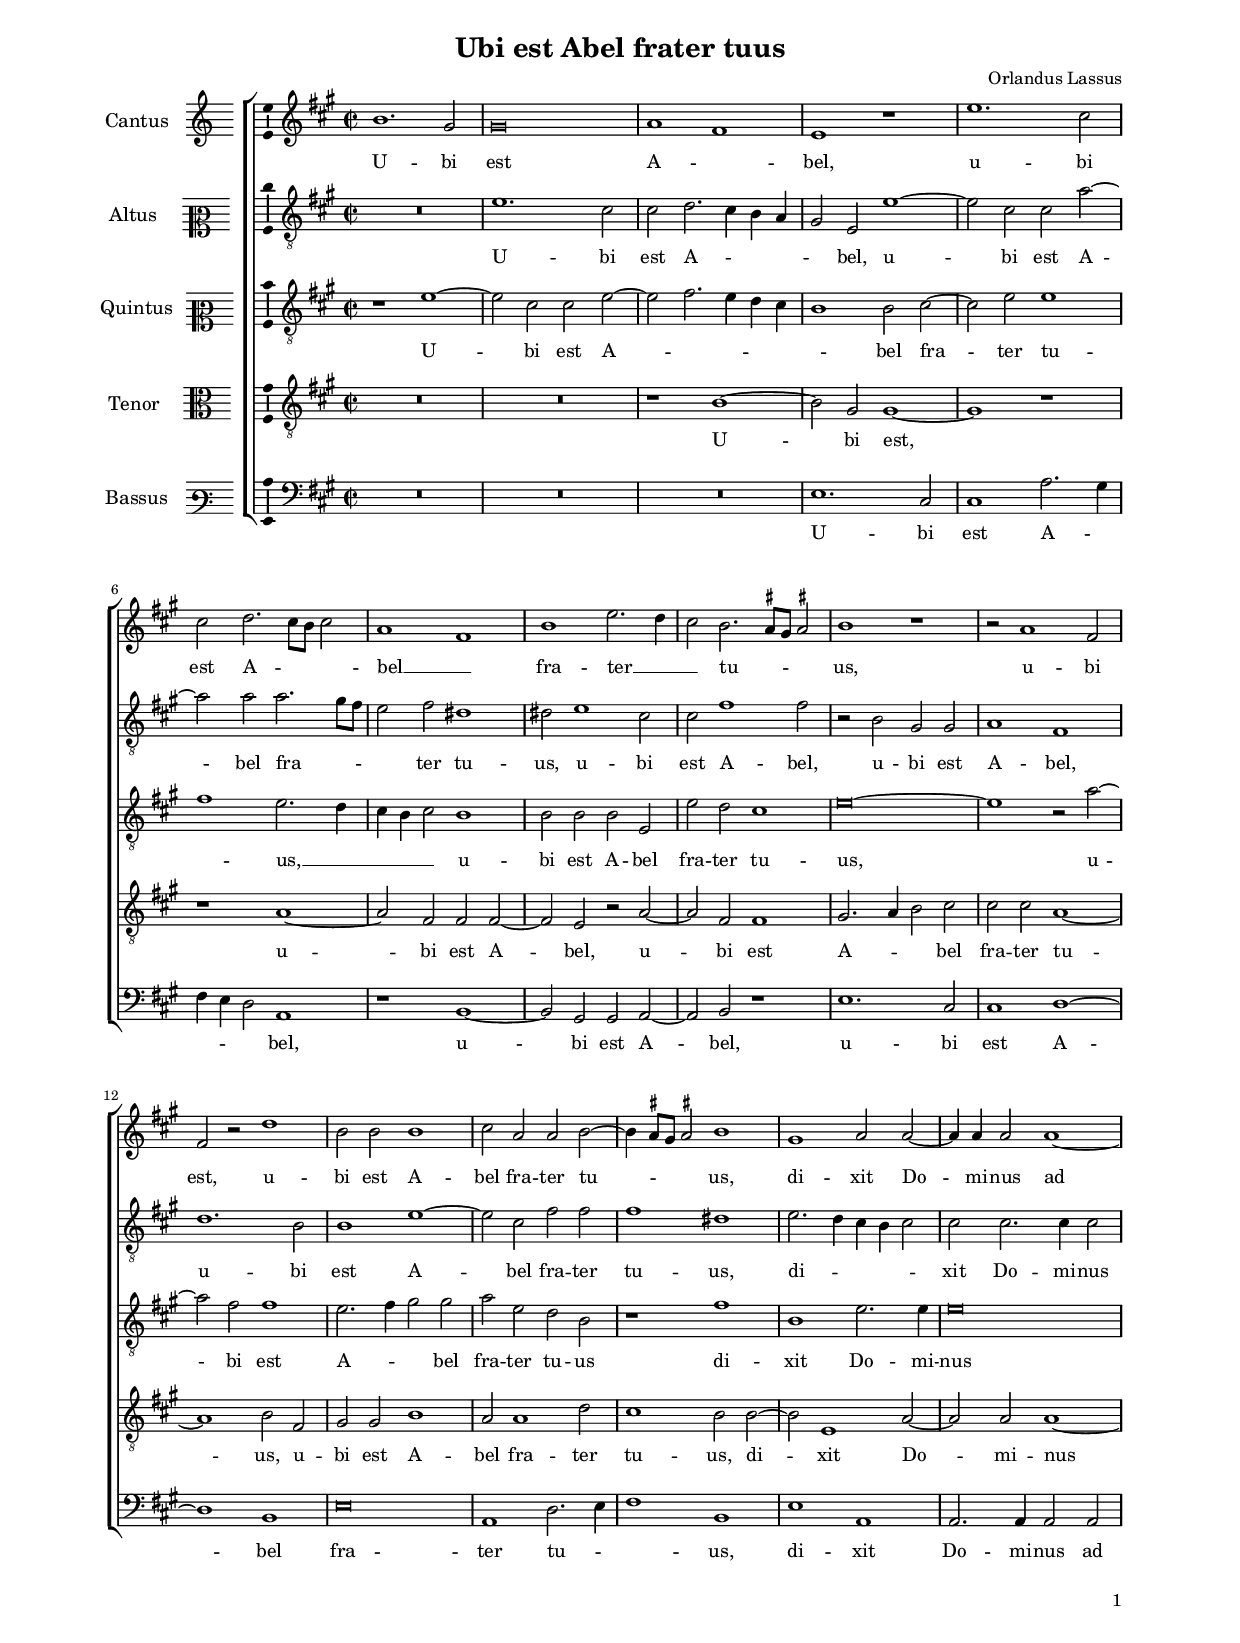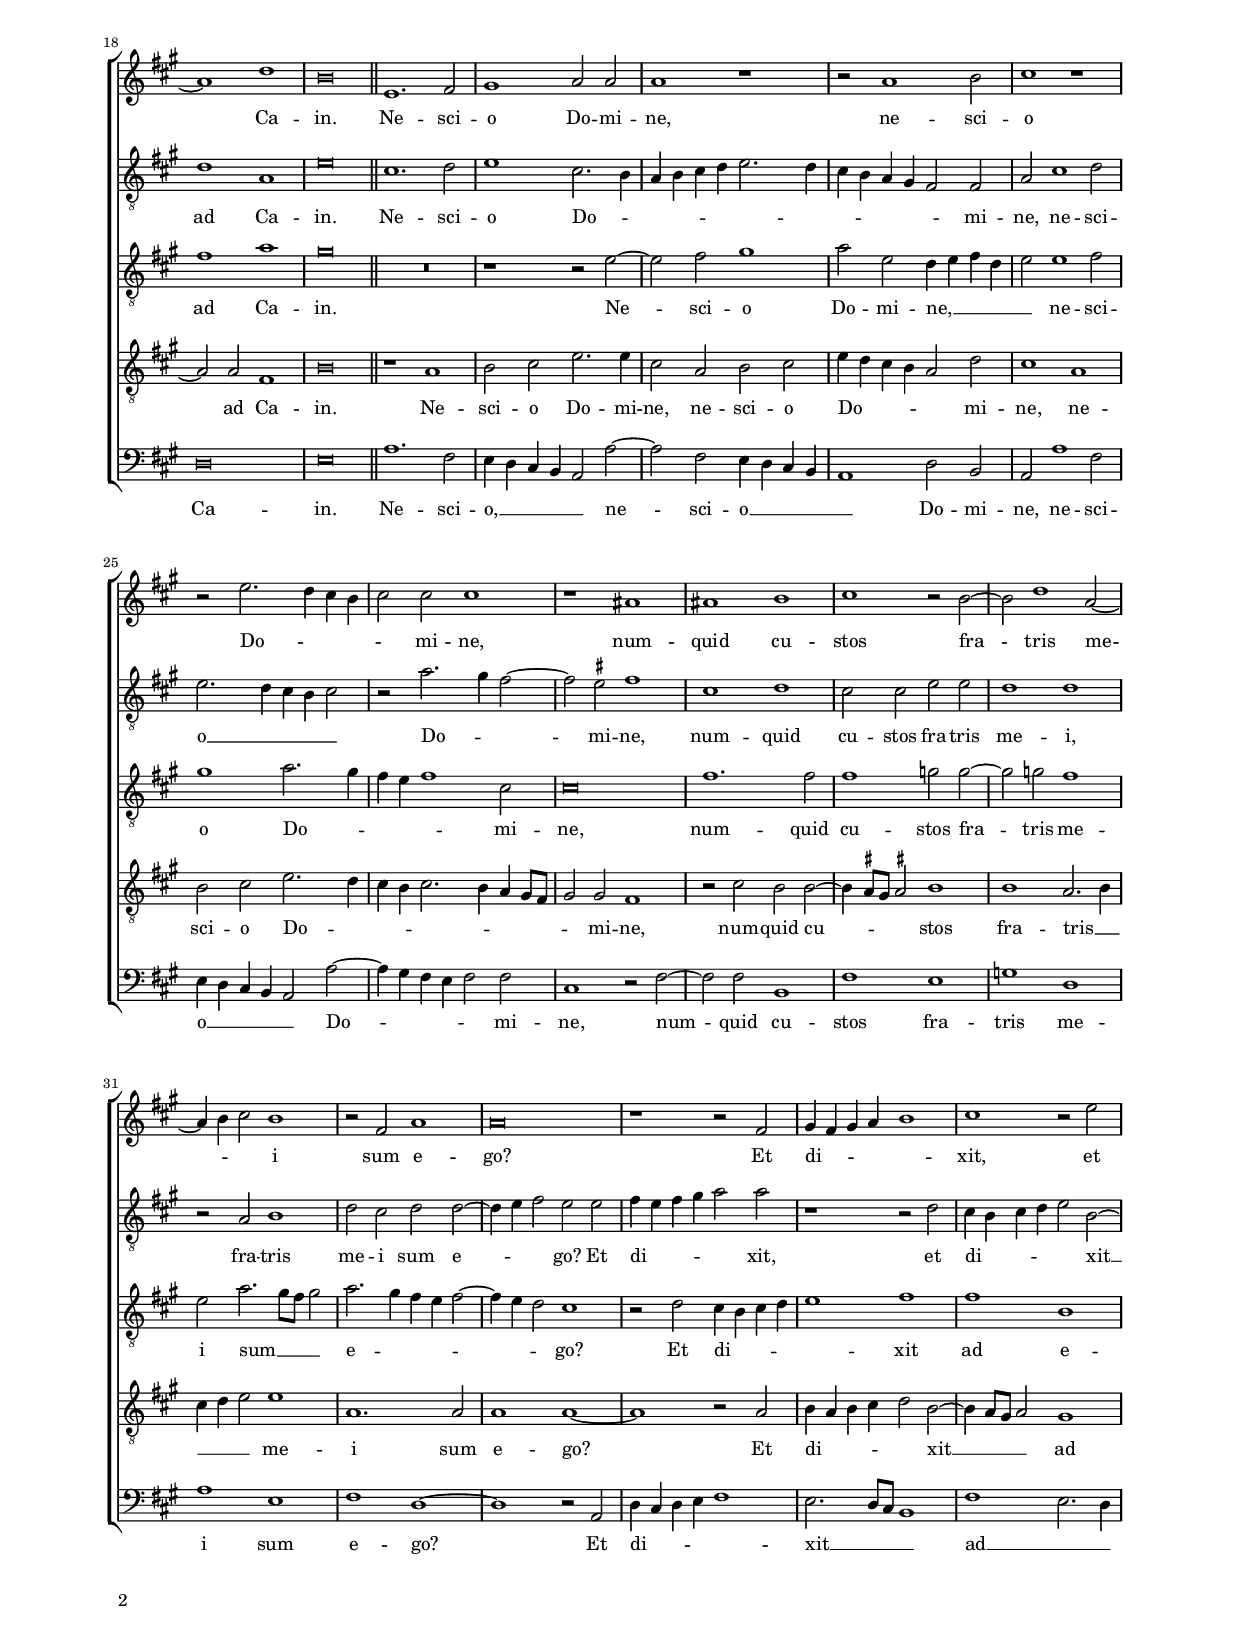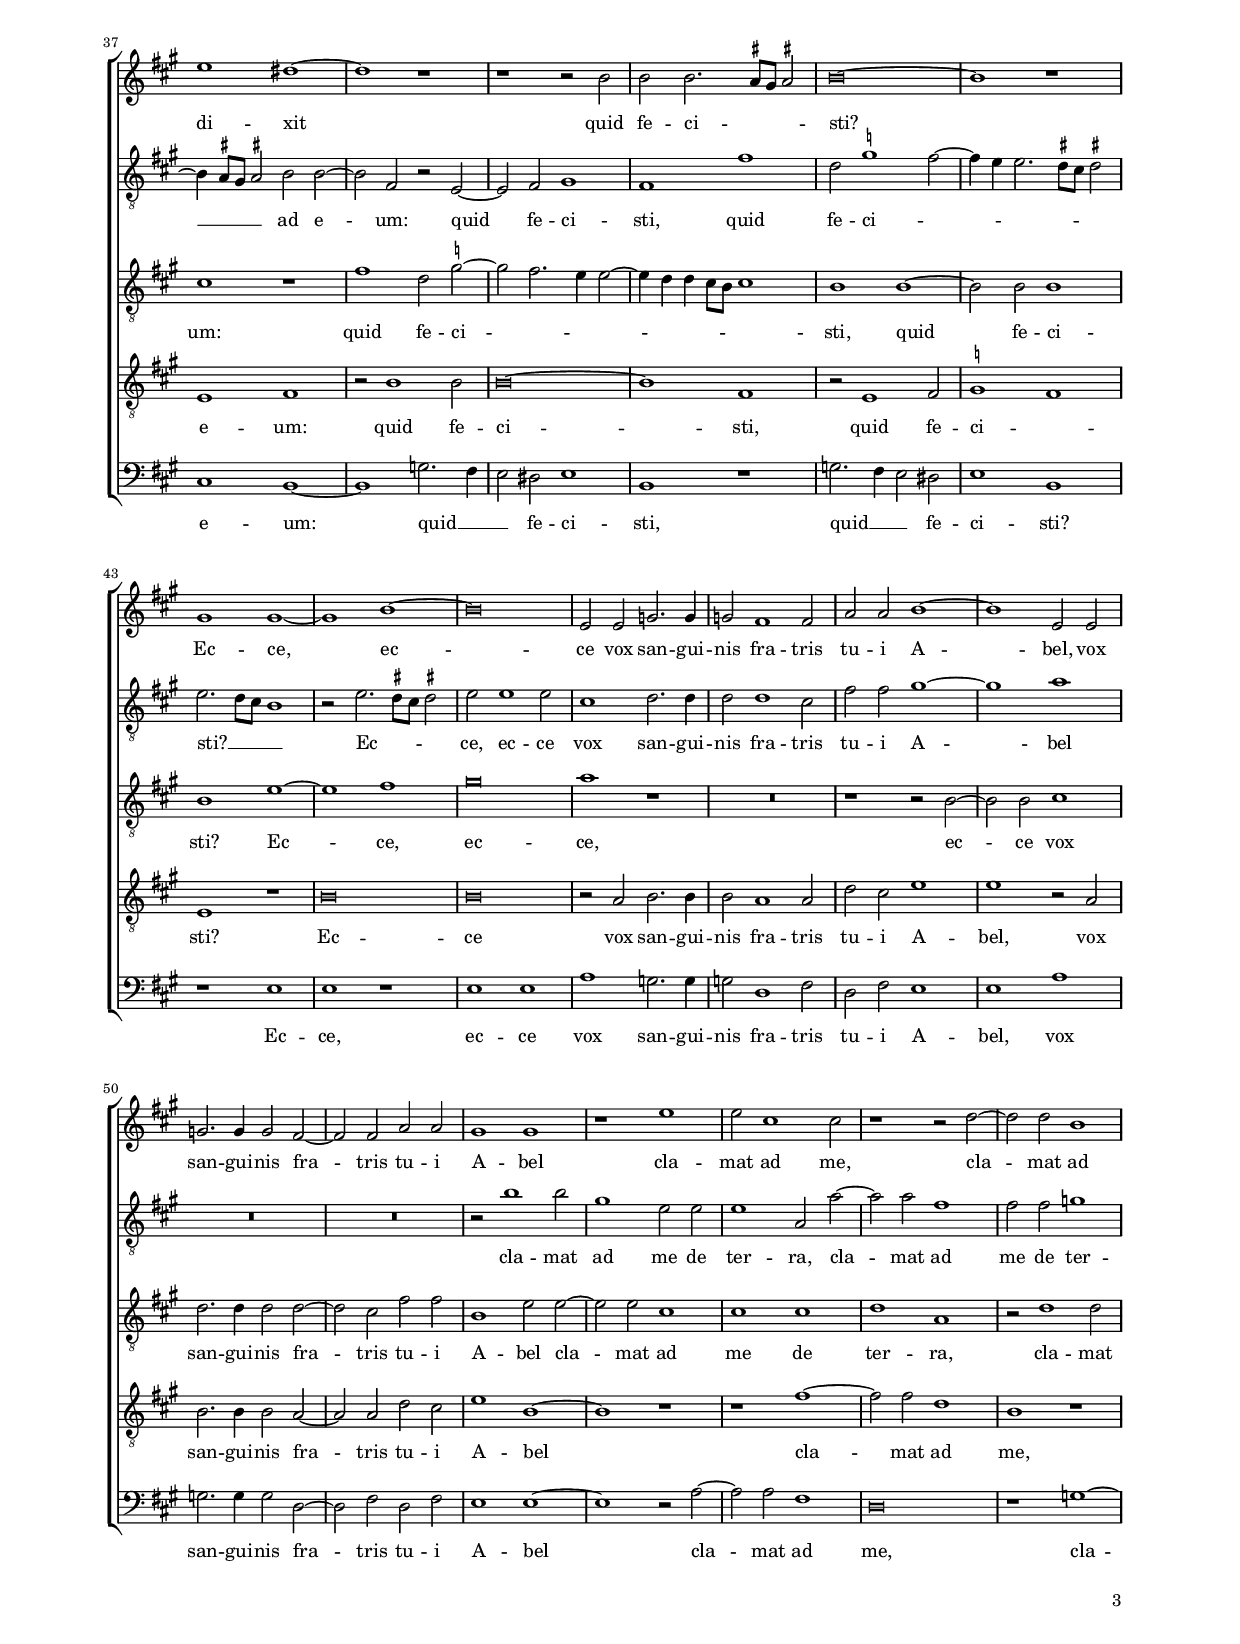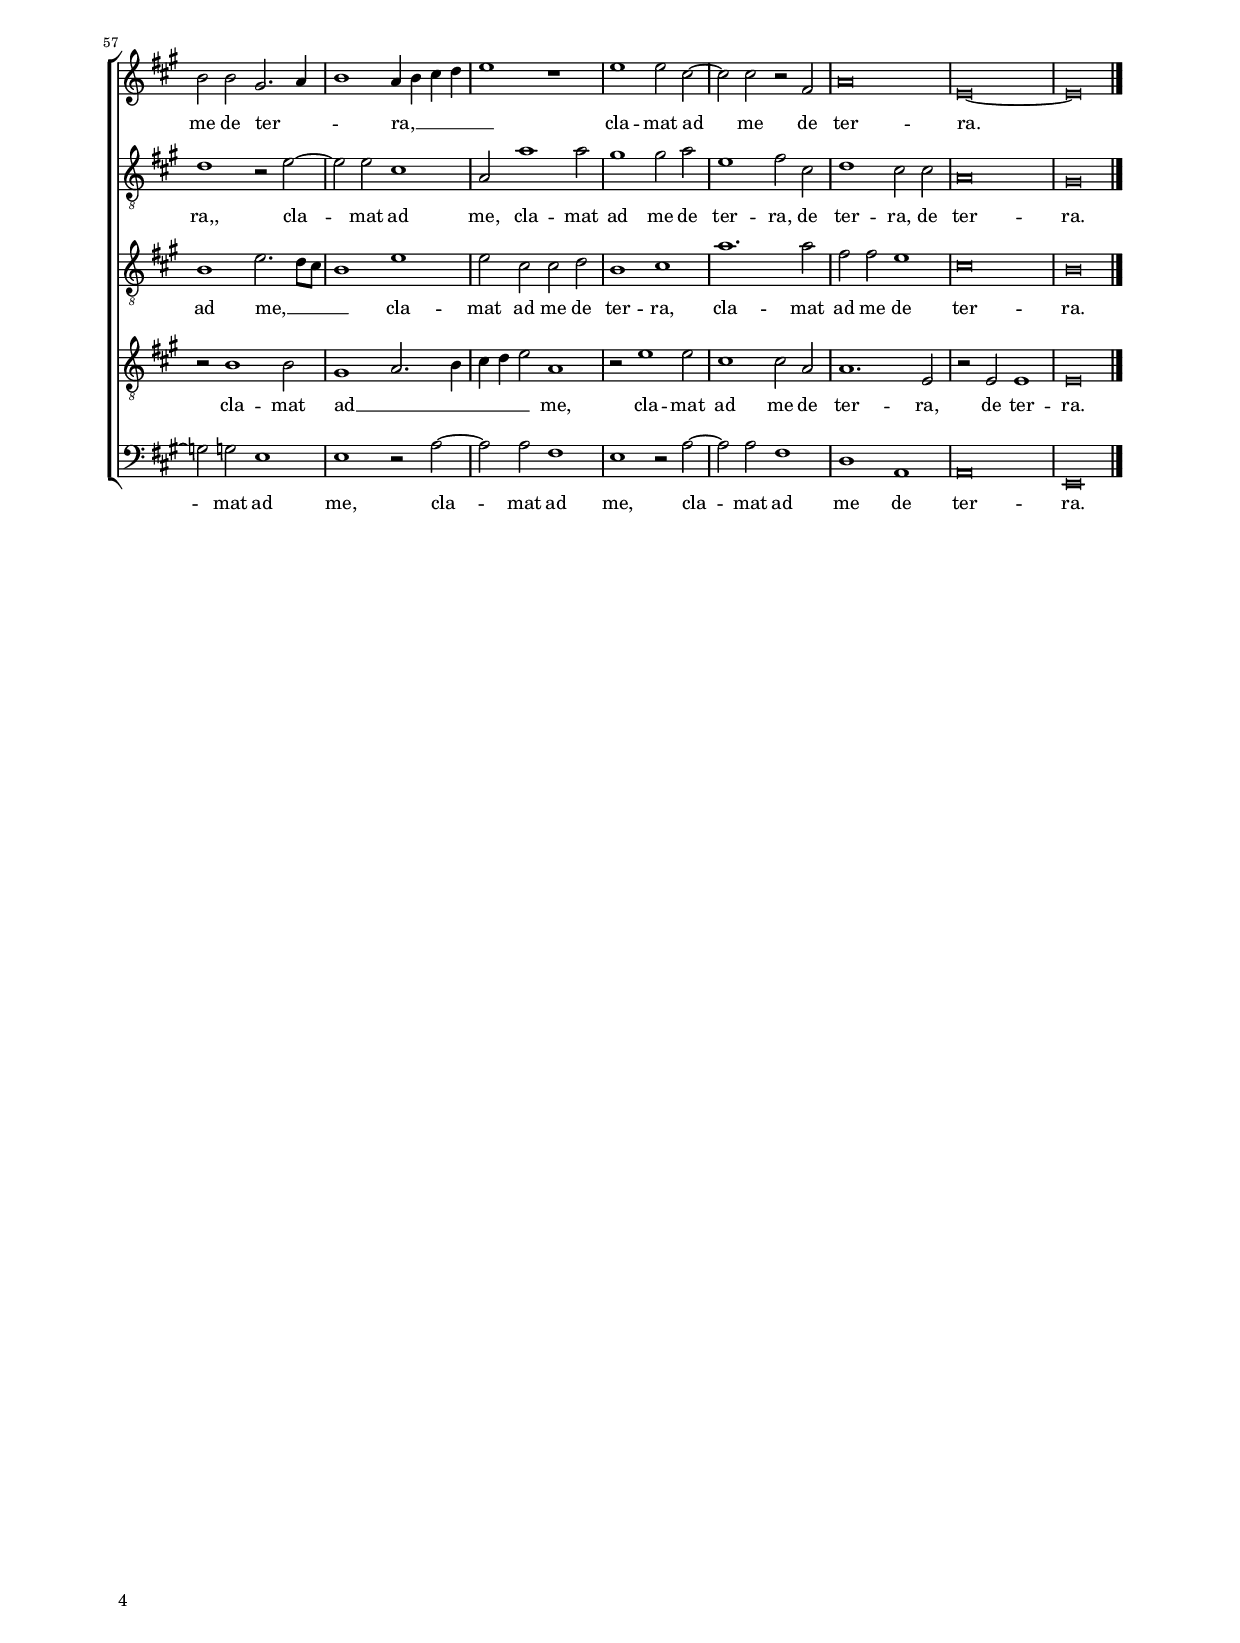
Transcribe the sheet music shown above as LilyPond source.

\header
{
  title="Ubi est Abel frater tuus"
  composer="Orlandus Lassus"
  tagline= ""
}

\version "2.22.0"
\include "deutsch.ly"
#(set-global-staff-size 15)
% #(set-default-paper-size "letter")
#(ly:set-option 'point-and-click #f)


\paper
	{
	top-margin = 1.8 \cm
	bottom-margin = 1.2 \cm
	left-margin = 2 \cm
	right-margin = 2 \cm
	ragged-bottom = ##f
	ragged-last-bottom = ##t
	print-page-number = ##f
	score-system-spacing = #'((basic-distance . 16) (minimum-distance . 14) (padding . 5) (strechability . 150))
	system-system-spacing = #'((basic-distance . 16) (minimum-distance . 14) (padding . 5) (strechability . 150))
    oddFooterMarkup=\markup   \fill-line { "" \fromproperty #'page:page-number-string }
    evenFooterMarkup=\markup  \fill-line { \fromproperty #'page:page-number-string "" }
    last-bottom-spacing = #'((basic-distance . 12) (minimum-distance . 7) (padding . 4))
%	systems-per-page = 3
%	min-systems-per-page = 3
%	markup-system-spacing.basic-distance = #12
%	print-all-headers = ##t
%	print-first-page-number = ##t
%	first-page-number = 1
	}

	
global = {
	\key c \major
	\time 2/2 \set Score.measureLength = #(ly:make-moment 2/1)
    \set Score.tempoHideNote = ##t
    \tempo 2 = 90
    \skip 1*2*19 \bar "||"
    \skip 1*2*45 \bar "|."
	}

	ficta = { \once \set suggestAccidentals = ##t }

	forget = #(define-music-function (music) (ly:music?) #{
		\accidentalStyle forget
		$music
		\accidentalStyle default
		#})


incipitcantus = \markup { \score {
	{
	\set Staff.instrumentName = \markup { \fontsize #1 "Cantus" }
	\key c \major
	\clef violin
	s4 \bar ""
	}
	\layout  {
	raggedright = ##t
	indent = 1.6 \cm
	line-width = 2.4\cm
	\context { \Staff \remove Time_signature_engraver }
	\override Staff.Clef.Y-extent = #'(0 . 0)
	}} \hspace #1 }

      
incipitaltus = \markup { \score {
	{
	\set Staff.instrumentName = \markup { \fontsize #1 "Altus" }
	\key c \major
	\clef mezzosoprano
	s4 \bar ""
	}
	\layout  {
	raggedright = ##t
	indent = 1.6 \cm
	line-width = 2.4\cm
	\context { \Staff \remove Time_signature_engraver }
	\override Staff.Clef.Y-extent = #'(0 . 0)
	}} \hspace #1 }
      
      
incipitquintus = \markup { \score {
	{
	\set Staff.instrumentName = \markup { \fontsize #1 "Quintus" }
	\key c \major
	\clef mezzosoprano
	s4 \bar ""
	}
	\layout  {
	raggedright = ##t
	indent = 1.6 \cm
	line-width = 2.4\cm
	\context { \Staff \remove Time_signature_engraver }
	\override Staff.Clef.Y-extent = #'(0 . 0)
	}} \hspace #1 }


incipittenor = \markup { \score {
	{
	\set Staff.instrumentName = \markup { \fontsize #1 "Tenor" }
	\key c \major
	\clef alto
	s4 \bar ""
	}
	\layout  {
	raggedright = ##t
	indent = 1.6 \cm
	line-width = 2.4\cm
	\context { \Staff \remove Time_signature_engraver }
	\override Staff.Clef.Y-extent = #'(0 . 0)
	}} \hspace #1 }

      
incipitbassus = \markup { \score {
	{
	\set Staff.instrumentName = \markup { \fontsize #1 "Bassus" }
	\key c \major
	\clef varbaritone
	s4 \bar ""
	}
	\layout  {
	raggedright = ##t
	indent = 1.6 \cm
	line-width = 2.4\cm
	\context { \Staff \remove Time_signature_engraver }
	\override Staff.Clef.Y-extent = #'(0 . 0)
	}} \hspace #1 }


cantus =  \relative c''
	{
	d1. h2
	h\breve
	c1 a
	g1 r
%5
	g'1. e2 |
	e2 f2. e8 d e2
	c1 a
	d1 g2. f4
	e2 d2. \ficta cis8 h \ficta cis!2
%10
	d1 r |
	r2 c1 a2
	a2 r f'1
	d2 d d1
	e2 c c d~
%15
	d4 \ficta cis8 h \ficta cis!2 d1 |
	h1 c2 c~
	c4 c c2 c1~
	c1 f
	d\breve
%20
	g,1. a2 |
	h1 c2 c
	c1 r
	r2 c1 d2
	e1 r
%25
	r2 g2. f4 e d |
	e2 e e1
	r1 cis
	cis1 d
	e1 r2 d~
%30
	d2 f1 c2~ |
	c4 d e2 d1
	r2 a c1
	c\breve
	r1 r2 a
%35
	h4 a h c d1 |
	e1 r2 g
	g1 fis~
	fis1 r
	r1 r2 d
%40
	d2 d2. \ficta cis8 h \ficta cis!2 |
	d\breve~
	d1 r
	h1 h~
	h1 d~
%45
	d\breve |
	g,2 g b2. b4
	b2 a1 a2
	c2 c d1~
	d1 g,2 g
%50
	b2. b4 b2 a~ |
	a2 a c c
	h1 h
	r1 g'
	g2 e1 e2
%55
	r1 r2 f~ |
	f2 f d1
	d2 d h2. c4
	d1 c4 d e f
	g1 r
%60
	g1 g2 e~ |
	e2 e r a,
	c\breve
	g\breve~
	g\breve |
	}


altus =  \relative c'
        {
	R\breve
	g'1. e2
	e2 f2. e4 d c
	h2 g g'1~
%5
	g2 e e c'~ |
	c2 c c2. h8 a
	g2 a fis1
	fis2 g1 e2
	e2 a1 a2
%10
	r2 d, h h |
	c1 a
	f'1. d2
	d1 g~
	g2 e a a
%15
	a1 fis |
	g2. f4 e d e2
	e2 e2. e4 e2
	f1 c
	g'\breve
%20
	e1. f2 |
	g1 e2. d4
	c4 d e f g2. f4
	e4 d c h a2 a
	c2 e1 f2
%25
	g2. f4 e d e2 |
	r2 c'2. h4 a2~
	a2 \ficta gis a1
	e1 f
	e2 e g g
%30
	f1 f |
	r2 c d1
	f2 e f f~
	f4 g a2 g g
	a4 g a h c2 c
%35
	r1 r2 f, |
	e4 d e f g2 d~
	d4 \ficta cis8 h \ficta cis!2 d d~
	d2 a r g~
	g2 a h1
%40
	a1 a' |
	f2 \ficta b1 a2~
	a4 g g2. \ficta fis8 e \ficta fis!2
	g2. f8 e d1
	r2 g2. \ficta fis8 e \ficta fis!2
%45
	g2 g1 g2 |
	e1 f2. f4
	f2 f1 e2
	a2 a h1~
	h1 c
%50
	R\breve |
	R\breve
	r2 d1 d2
	h1 g2 g
	g1 c,2 c'~
%55
	c2 c a1 |
	a2 a b1
	f1 r2 g~
	g2 g e1
	c2 c'1 c2
%60
	h1 h2 c |
	g1 a2 e
	f1 e2 e
	c\breve
	h\breve |
	}


quintus =  \relative c'
	{
	r1 g'~
	g2 e e g~
	g2 a2. g4 f e
	d1 d2 e~
%5
	e2 g g1 |
	a1 g2. f4
	e4 d e2 d1
	d2 d d g,
	g'2 f e1
%10
	g\breve~ |
	g1 r2 c~
	c2 a a1
	g2. a4 h2 h
	c2 g f d
%15
	r1 a' |
	d,1 g2. g4
	g\breve
	a1 c
	h\breve |
%20
	R\breve
	r1 r2 g~
	g2 a h1
	c2 g f4 g a f
%24
	g2 g1 a2 |
	h1 c2. h4
	a4 g a1 e2
	e\breve
	a1. a2
%29
	a1 b2 b~ |
	b2 b a1
	g2 c2. h8 a h2
	c2. h4 a g a2~
	a4 g f2 e1
%34
	r2 f e4 d e f |
	g1 a
	a1 d,
	e1 r
	a1 f2 \ficta b~
%39
	b2 a2. g4 g2~ |
	g4 f f e8 d e1
	d1 d~
	d2 d d1
	d1 g~
%44
	g1 a |
	h\breve
	c1 r
	R\breve
	r1 r2 d,~
%49
	d2 d e1 |
	f2. f4 f2 f~
	f2 e a a
	d,1 g2 g~
	g2 g e1
%54
	e1 e |
	f1 c
	r2 f1 f2
	d1 g2. f8 e
	d1 g
%59
	g2 e e f |
	d1 e
	c'1. c2
	a2 a g1
	e\breve
%64
	d\breve |
	}


tenor  =  \relative c'
	{
	R\breve
	R\breve
	r1 d~
	d2 h h1~
%5
	h1 r |
	r1 c~
	c2 a a a~
	a2 g r c~
	c2 a a1
%10
	h2. c4 d2 e |
	e2 e c1~
	c1 d2 a
	h2 h d1
	c2 c1 f2
%15
	e1 d2 d~ |
	d2 g,1 c2~
	c2 c c1~
	c2 c a1
	d\breve
%20
	r1 c |
	d2 e g2. g4
	e2 c d e
	g4 f e d c2 f
	e1 c
%25
	d2 e g2. f4 |
	e4 d e2. d4 c h8 a
	h2 h a1
	r2 e' d d~
	d4 \ficta cis8 h \ficta cis!2 d1
%30
	d1 c2. d4 |
	e4 f g2 g1
	c,1. c2
	c1 c~
	c1 r2 c
%35
	d4 c d e f2 d~ |
	d4 c8 h c2 h1
	g1 a
	r2 d1 d2
	d\breve~
%40
	d1 a |
	r2 g1 a2
	\ficta b1 a
	g1 r
	d'\breve
%45
	d\breve |
	r2 c d2. d4
	d2 c1 c2
	f2 e g1
	g1 r2 c,
%50
	d2. d4 d2 c~ |
	c2 c f e
	g1 d~
	d1 r
	r1 a'~
%55
	a2 a f1
	d1 r
	r2 d1 d2
	h1 c2. d4
	e4 f g2 c,1
%60
	r2 g'1 g2 |
	e1 e2 c
	c1. g2
	r2 g g1
	g\breve |
	}


bassus  =  \relative c
	{
	R\breve
	R\breve
	R\breve
	g'1. e2
%5
	e1 c'2. h4 |
	a4 g f2 c1
	r1 d~
	d2 h h c~
	c2 d r1
%10
	g1. e2 |
	e1 f~
	f1 d
	g\breve
	c,1 f2. g4
%15
	a1 d, |
	g1 c,
	c2. c4 c2 c
	f\breve
	g\breve
%20
	c1. a2 |
	g4 f e d c2 c'~
	c2 a g4 f e d
	c1 f2 d
	c2 c'1 a2
%25
	g4 f e d c2 c'~ |
	c4 h a g a2 a
	e1 r2 a~
	a2 a d,1
	a'1 g
%30
	b1 f |
	c'1 g
	a1 f~
	f1 r2 c
	f4 e f g a1
%35
	g2. f8 e d1 |
	a'1 g2. f4
	e1 d~
	d1 b'2. a4
	g2 fis g1
%40
	d1 r |
	b'2. a4 g2 fis
	g1 d
	r1 g
	g1 r
%45
	g1 g |
	c1 b2. b4
	b2 f1 a2
	f2 a g1
	g1 c
%50
	b2. b4 b2 f~ |
	f2 a f a
	g1 g~
	g1 r2 c~
	c2 c a1
%55
	f\breve |
	r1 b~
	b2 b g1
	g1 r2 c~
	c2 c a1
%60
	g1 r2 c~ |
	c2 c a1
	f1 c
	c\breve
	g\breve |
	}


lyricscantus = \lyricmode {
	U -- bi est A -- _ bel,
        u -- bi est A -- _ _ _ bel __ _ fra -- ter __ _ _ tu -- _ _ _ us,
        u -- bi est,
        u -- bi est A -- bel fra -- ter tu -- _ _ _ us,
        di -- xit Do -- mi -- nus ad Ca -- in.
        Ne -- sci -- o Do -- mi -- ne,
        ne -- sci -- o Do -- _ _ _ _ mi -- ne,
        num -- quid cu -- stos fra -- tris me -- _ _ i sum e -- go?
        Et di -- _ _ _ _ xit,
        et di -- xit
        quid fe -- ci -- _ _ _ sti?
        Ec -- ce,
        ec -- ce vox san -- gui -- nis fra -- tris tu -- i A -- bel,
        vox san -- gui -- nis fra -- tris tu -- i A -- bel
        cla -- mat ad me,
        cla -- mat ad me de ter -- _ _ ra, __ _ _ _ _
        cla -- mat ad me de ter -- ra.
	}


lyricsaltus = \lyricmode {
	U -- bi est A -- _ _ _ _ bel,
        u -- bi est A -- bel fra -- _ _ _ ter tu -- us,
        u -- bi est A -- bel,
        u -- bi est A -- bel,
        u -- bi est A -- bel fra -- ter tu -- us,
        di -- _ _ _ _ xit Do -- mi -- nus ad Ca -- in.
        Ne -- sci -- o Do -- _ _ _ _ _ _ _ _ _ _ _ _ mi -- ne,
        ne -- sci -- o __ _ _ _ _ Do -- _ _ mi -- ne,
        num -- quid cu -- stos fra -- tris me -- i,
        fra -- tris me -- i sum e -- _ _ go?
        Et di -- _ _ _ _ xit,
        et di -- _ _ _ _ xit __ _ _ _ ad e -- um:
        quid fe -- ci -- sti,
        quid fe -- ci -- _ _ _ _ _ _ sti? __ _ _ _
        Ec -- _ _ _ ce,
        ec -- ce vox san -- gui -- nis fra -- tris tu -- i A -- bel
        cla -- mat ad me de ter -- ra,
        cla -- mat ad me de ter -- ra,,
        cla -- mat ad me,
        cla -- mat ad me de ter -- ra,
        de ter -- ra,
        de ter -- ra.
	}


lyricsquintus = \lyricmode {
	U -- bi est A -- _ _ _ _ _ bel fra -- ter tu -- _ us, __ _ _ _ _
        u -- bi est A -- bel fra -- ter tu -- us,
        u -- bi est A -- _ _ bel fra -- ter tu -- us
        di -- xit Do -- mi -- nus ad Ca -- in.
        Ne -- sci -- o Do -- mi -- ne, __ _ _ _ _
        ne -- sci -- o Do -- _ _ _ _ mi -- ne,
        num -- quid cu -- stos fra -- tris me -- i sum __ _ _ _ e -- _ _ _ _ _ _ go?
        Et di -- _ _ _ _ xit ad e -- um:
        quid fe -- ci -- _ _ _ _ _ _ _ _ sti,
        quid fe -- ci -- sti?
        Ec -- ce,
        ec -- ce,
        ec -- ce vox san -- gui -- nis fra -- tris tu -- i A -- bel
        cla -- mat ad me de ter -- ra,
        cla -- mat ad me, __ _ _ _
        cla -- mat ad me de ter -- ra,
        cla -- mat ad me de ter -- ra.
	}


lyricstenor = \lyricmode {
	U -- bi est,
        u -- bi est A -- bel,
        u -- bi est A -- _ _ bel fra -- ter tu -- us,
        u -- bi est A -- bel fra -- ter tu -- us,
        di -- xit Do -- mi -- nus ad Ca -- in.
        Ne -- sci -- o Do -- mi -- ne,
        ne -- sci -- o Do -- _ _ _ _ mi -- ne,
        ne -- sci -- o Do -- _ _ _ _ _ _ _ _ _ mi -- ne,
        num -- quid cu -- _ _ _ stos fra -- tris __ _ _ _ _ me -- i sum e -- go?
        Et di -- _ _ _ _ xit __ _ _ _ ad e -- um:
        quid fe -- ci -- sti,
        quid fe -- ci -- _ sti?
        Ec -- ce vox san -- gui -- nis fra -- tris tu -- i A -- bel,
        vox san -- gui -- nis fra -- tris tu -- i A -- bel
        cla -- mat ad me,
        cla -- mat ad __ _ _ _ _ _ me,
        cla -- mat ad me de ter -- ra,
        de ter -- ra.
	}


lyricsbassus = \lyricmode {
	U -- bi est A -- _ _ _ _ bel,
        u -- bi est A -- bel,
        u -- bi est A -- bel fra -- ter tu -- _ _ us,
        di -- xit Do -- mi -- nus ad Ca -- in.
        Ne -- sci -- o, __ _ _ _ _
        ne -- sci -- o __ _ _ _ _ Do -- mi -- ne,
        ne -- sci -- o __ _ _ _ _ Do -- _ _ _ _ mi -- ne,
        num -- quid cu -- stos fra -- tris me -- i sum e -- go?
        Et di -- _ _ _ _ xit __ _ _ _ ad __ _ _ e -- um:
        quid __ _ _ fe -- ci -- sti,
        quid __ _ _ fe -- ci -- sti?
        Ec -- ce,
        ec -- ce vox san -- gui -- nis fra -- tris tu -- i A -- bel,
        vox san -- gui -- nis fra -- tris tu -- i A -- bel
        cla -- mat ad me,
        cla -- mat ad me,
        cla -- mat ad me,
        cla -- mat ad me de ter -- ra.
	}


\score
{  
    \transpose c a, {
	\new ChoirStaff \with { \override StaffGrouper.staff-staff-spacing.basic-distance = #12 }
	<<

	\new Staff << \global
	\new Voice="v1" {
		\set Staff.instrumentName=\incipitcantus
%		\set Staff.instrumentName= "S"
		\set Staff.midiInstrument = "reed organ"
		\clef violin
		\cantus }
	\new Lyrics \lyricsto "v1" {\lyricscantus }
	>>


	\new Staff << \global
	\new Voice="v2" {
		\set Staff.instrumentName=\incipitaltus
%		\set Staff.instrumentName= "A"
		\set Staff.midiInstrument = "reed organ"
		\clef "G_8" 
		\altus}
	\new Lyrics \lyricsto "v2" {\lyricsaltus }
	>>


	\new Staff << \global
	\new Voice="v5" {
		\set Staff.instrumentName=\incipitquintus
%		\set Staff.instrumentName= "Q"
		\set Staff.midiInstrument = "reed organ"
		\clef "G_8"
		\quintus}
	\new Lyrics \lyricsto "v5" {\lyricsquintus }
	>>
   

	\new Staff << \global
	\new Voice="v3" {
		\set Staff.instrumentName=\incipittenor
%		\set Staff.instrumentName= "T"
		\set Staff.midiInstrument = "reed organ"
		\clef "G_8"
		\tenor }
	\new Lyrics \lyricsto "v3" {\lyricstenor }
	>>


	\new Staff << \global
	\new Voice="v4" {
		\set Staff.instrumentName=\incipitbassus
%		\set Staff.instrumentName= "B"
		\set Staff.midiInstrument = "reed organ"
		\clef bass 
		\bassus }
	\new Lyrics \lyricsto "v4" {\lyricsbassus}
	>>

	>>
	} % transpose

	\layout
	{
	indent = 2.3\cm
	\context { \Staff \override TimeSignature.break-visibility = #end-of-line-invisible }
	\context { \Lyrics \override VerticalAxisGroup.nonstaff-relatedstaff-spacing.padding = #1.4 }
%	\context { \Lyrics \override LyricText.font-size = #1 }
	\context { \Staff \consists "Ambitus_engraver" }
	\context { \Score \override BarNumber.padding = #2 }
	\context { \Voice \override NoteHead.style = #'baroque }
	}

\midi
	{
	}

}


% EOF
